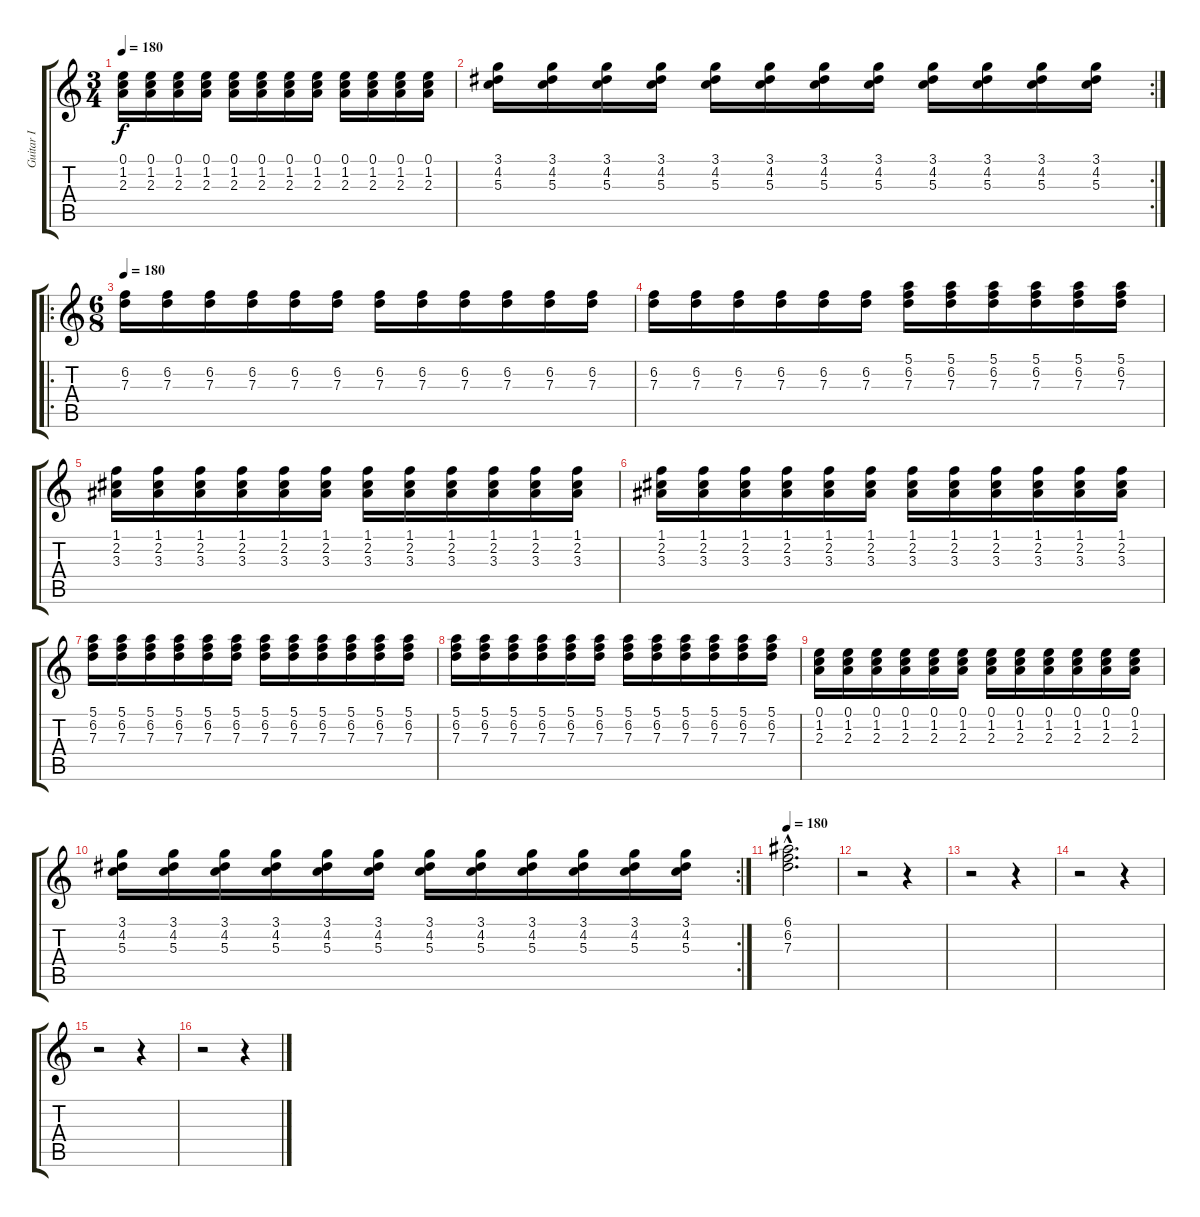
\track ("Guitar I" "Guitar I") {instrument distortionguitar}
\staff {score tabs}
\tuning (E4 B3 G3 D3 A2 E2) {hide}
\ts (3 4)
\tempo 180
\clef g2
\ks c
(0.1 1.2 2.3).16{dy f} (0.1 1.2 2.3).16 (0.1 1.2 2.3).16 (0.1 1.2 2.3).16 (0.1 1.2 2.3).16 (0.1 1.2 2.3).16 (0.1 1.2 2.3).16 (0.1 1.2 2.3).16 (0.1 1.2 2.3).16 (0.1 1.2 2.3).16 (0.1 1.2 2.3).16 (0.1 1.2 2.3).16 |
\rc 2
(3.1 4.2 5.3).16 (3.1 4.2 5.3).16 (3.1 4.2 5.3).16 (3.1 4.2 5.3).16 (3.1 4.2 5.3).16 (3.1 4.2 5.3).16 (3.1 4.2 5.3).16 (3.1 4.2 5.3).16 (3.1 4.2 5.3).16 (3.1 4.2 5.3).16 (3.1 4.2 5.3).16 (3.1 4.2 5.3).16 |
\ro
\ts (6 8)
\tempo 180
(6.2 7.3).16 (6.2 7.3).16 (6.2 7.3).16 (6.2 7.3).16 (6.2 7.3).16 (6.2 7.3).16 (6.2 7.3).16 (6.2 7.3).16 (6.2 7.3).16 (6.2 7.3).16 (6.2 7.3).16 (6.2 7.3).16 |
(6.2 7.3).16 (6.2 7.3).16 (6.2 7.3).16 (6.2 7.3).16 (6.2 7.3).16 (6.2 7.3).16 (5.1 6.2 7.3).16 (5.1 6.2 7.3).16 (5.1 6.2 7.3).16 (5.1 6.2 7.3).16 (5.1 6.2 7.3).16 (5.1 6.2 7.3).16 |
(1.1 2.2 3.3).16 (1.1 2.2 3.3).16 (1.1 2.2 3.3).16 (1.1 2.2 3.3).16 (1.1 2.2 3.3).16 (1.1 2.2 3.3).16 (1.1 2.2 3.3).16 (1.1 2.2 3.3).16 (1.1 2.2 3.3).16 (1.1 2.2 3.3).16 (1.1 2.2 3.3).16 (1.1 2.2 3.3).16 |
(1.1 2.2 3.3).16 (1.1 2.2 3.3).16 (1.1 2.2 3.3).16 (1.1 2.2 3.3).16 (1.1 2.2 3.3).16 (1.1 2.2 3.3).16 (1.1 2.2 3.3).16 (1.1 2.2 3.3).16 (1.1 2.2 3.3).16 (1.1 2.2 3.3).16 (1.1 2.2 3.3).16 (1.1 2.2 3.3).16 |
(5.1 6.2 7.3).16 (5.1 6.2 7.3).16 (5.1 6.2 7.3).16 (5.1 6.2 7.3).16 (5.1 6.2 7.3).16 (5.1 6.2 7.3).16 (5.1 6.2 7.3).16 (5.1 6.2 7.3).16 (5.1 6.2 7.3).16 (5.1 6.2 7.3).16 (5.1 6.2 7.3).16 (5.1 6.2 7.3).16 |
(5.1 6.2 7.3).16 (5.1 6.2 7.3).16 (5.1 6.2 7.3).16 (5.1 6.2 7.3).16 (5.1 6.2 7.3).16 (5.1 6.2 7.3).16 (5.1 6.2 7.3).16 (5.1 6.2 7.3).16 (5.1 6.2 7.3).16 (5.1 6.2 7.3).16 (5.1 6.2 7.3).16 (5.1 6.2 7.3).16 |
(0.1 1.2 2.3).16 (0.1 1.2 2.3).16 (0.1 1.2 2.3).16 (0.1 1.2 2.3).16 (0.1 1.2 2.3).16 (0.1 1.2 2.3).16 (0.1 1.2 2.3).16 (0.1 1.2 2.3).16 (0.1 1.2 2.3).16 (0.1 1.2 2.3).16 (0.1 1.2 2.3).16 (0.1 1.2 2.3).16 |
\rc 2
(3.1 4.2 5.3).16 (3.1 4.2 5.3).16 (3.1 4.2 5.3).16 (3.1 4.2 5.3).16 (3.1 4.2 5.3).16 (3.1 4.2 5.3).16 (3.1 4.2 5.3).16 (3.1 4.2 5.3).16 (3.1 4.2 5.3).16 (3.1 4.2 5.3).16 (3.1 4.2 5.3).16 (3.1 4.2 5.3).16 |
\tempo 180
(6.1{hac} 6.2{hac} 7.3{hac}).2{d} |
r.2 r.4 |
r.2 r.4 |
r.2 r.4 |
r.2 r.4 |
r.2 r.4
